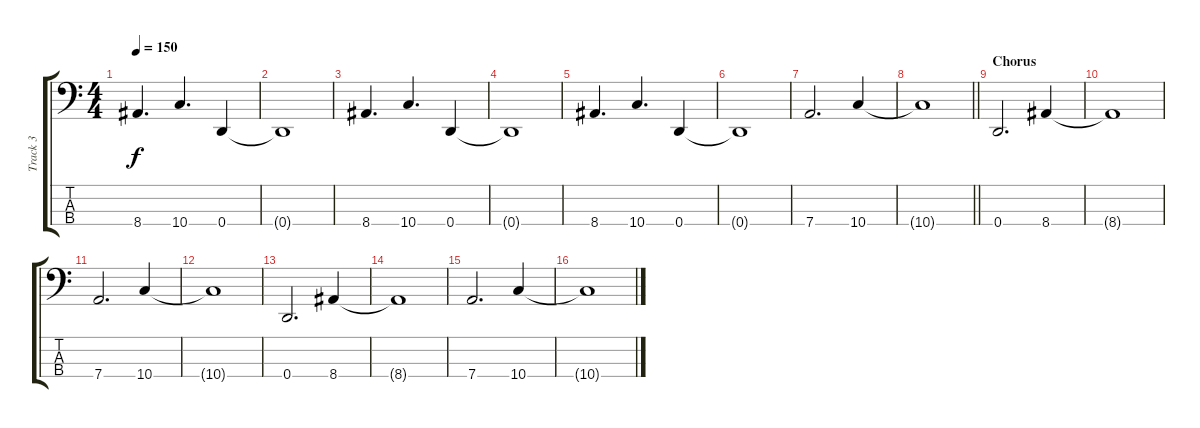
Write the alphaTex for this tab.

\track ("Track 3" "Track 3") {instrument electricbassfinger}
\staff {score tabs}
\tuning (G2 D2 A1 D1) {hide}
\ts (4 4)
\tempo 150
\clef f4
\ks c
8.4.4{d dy f} 10.4.4{d} 0.4.4 |
0.4{t}.1 |
8.4.4{d} 10.4.4{d} 0.4.4 |
0.4{t}.1 |
8.4.4{d} 10.4.4{d} 0.4.4 |
0.4{t}.1 |
7.4.2{d} 10.4.4 |
\barLineRight lightlight
10.4{t}.1 |
\section ("" "Chorus")
0.4.2{d} 8.4.4 |
8.4{t}.1 |
7.4.2{d} 10.4.4 |
10.4{t}.1 |
0.4.2{d} 8.4.4 |
8.4{t}.1 |
7.4.2{d} 10.4.4 |
10.4{t}.1
